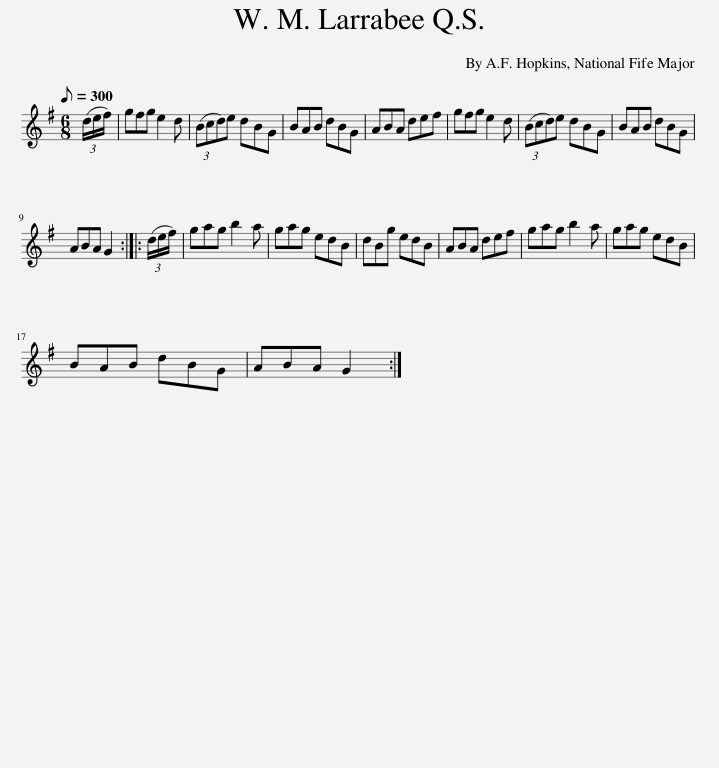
X:1
L:1/8
Q:1/8=300
M:6/8
I:linebreak $
K:none
V:1 treble transpose="8 "
V:1
[K:G] (3(d/e/f/) | gfg e2 d | (3(Bcd)e dBG | BAB dBG | ABA def | %5
 gfg e2 d | (3(Bcd)e dBG | BAB dBG |$ ABA G2 :: (3(d/e/f/) | %10
 gag b2 a | gag edB | dBg edB | ABA def | gag b2 a | %15
 gag edB |$ BAB dBG | ABA G2 :| %18
